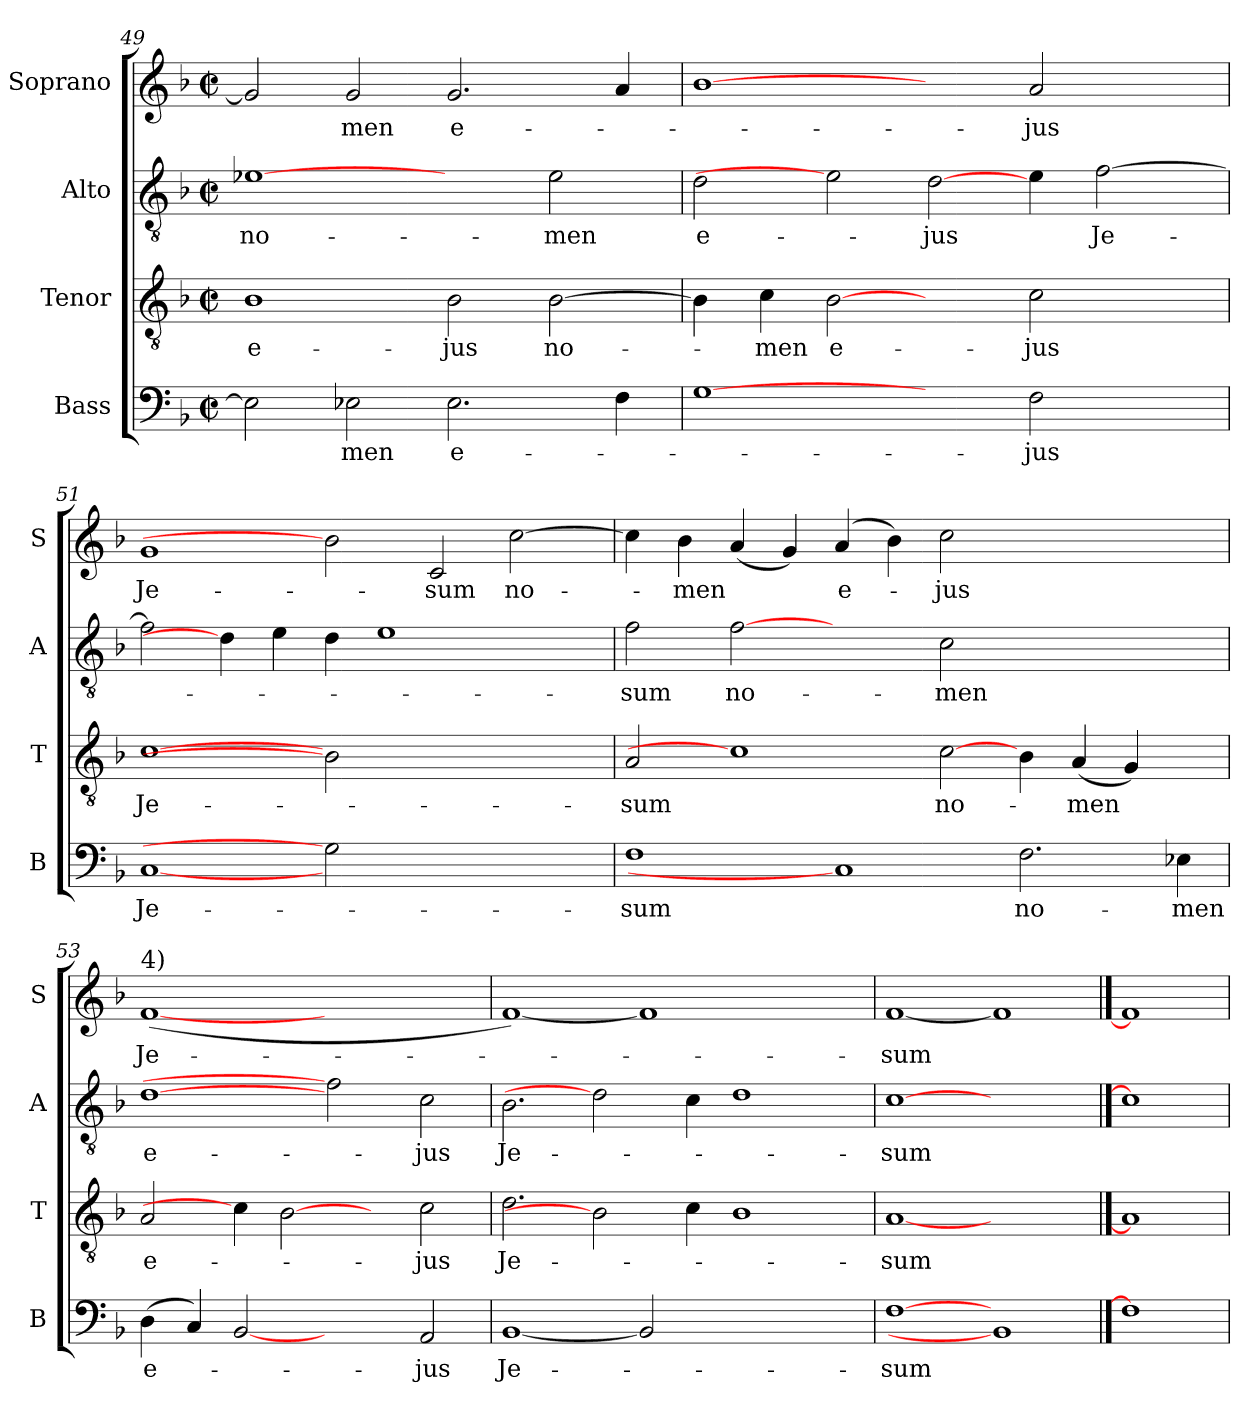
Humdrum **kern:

**kern	**text	**kern	**text	**kern	**text	**kern	**text
*part4	*part4	*part3	*part3	*part2	*part2	*part1	*part1
*staff4	*staff4	*staff3	*staff3	*staff2	*staff2	*staff1	*staff1
*I"Bass	*	*I"Tenor	*	*I"Alto	*	*I"Soprano	*
*I'B	*	*I'T	*	*I'A	*	*I'S	*
*clefF4	*	*clefGv2	*	*clefGv2	*	*clefG2	*
*k[b-]	*	*k[b-]	*	*k[b-]	*	*k[b-]	*
*F:	*	*F:	*	*F:	*	*F:	*
*M2/2	*	*M2/2	*	*M2/2	*	*M2/2	*
*met(c|)	*	*met(c|)	*	*met(c|)	*	*met(c|)	*
=49	=49	=49	=49	=49	=49	=49	=49
!	!	!	!LO:LY:b	!	!LO:LY:b	!	!
2E-\]	.	1B-	e-	[1e-X	no-	2g/]	.
!	!LO:LY:b	!	!	!	!	!	!LO:LY:b
2E-X\	-men	.	.	.	.	2g/	-men
!	!LO:LY:b	!	!LO:LY:b	!	!	!	!LO:LY:b
2.E-\	e-	2B-\	-jus	2ryy	.	2.g/	e-
!	!	!	!LO:LY:b	!	!LO:LY:b	!	!
.	.	[2B-\	no-	2e-\	-men	.	.
4F\	.	.	.	.	.	4a/	.
=50	=50	=50	=50	=50	=50	=50	=50
!	!	!	!	!	!LO:LY:b	!	!
[1G	.	4B-\]	.	2d\	e-	[1b-	.
!	!	!	!LO:LY:b	!	!	!	!
.	.	4c\	-men	.	.	.	.
!	!	!	!LO:LY:b	!	!	!	!
.	.	[2B-	e-	2e-]	.	.	.
!	!	!	!	!	!LO:LY:b	!	!
2ryy	.	2ryy	.	[2d\	-jus	2ryy	.
!	!LO:LY:b	!	!LO:LY:b	!	!	!	!LO:LY:b
2F\	-jus	2c\	-jus	4e\	.	2a/	-jus
!	!	!	!	!	!LO:LY:b	!	!
.	.	.	.	[2f\	Je-	.	.
4ryy	.	4ryy	.	.	.	4ryy	.
!!LO:LB:g=z
=51	=51	=51	=51	=51	=51	=51	=51
!	!LO:LY:b	!	!LO:LY:b	!	!	!	!LO:LY:b
[1C	Je-	[1c	Je-	2f\]	.	1g	Je-
.	.	.	.	4d\]	.	.	.
.	.	.	.	4e\	.	.	.
2G]	.	2B-]	.	4d\	.	2b-]	.
.	.	.	.	1e	.	.	.
!	!	!	!	!	!	!	!LO:LY:b
1ryy	.	1ryy	.	.	.	2c/	-sum
!	!	!	!	!	!	!	!LO:LY:b
.	.	.	.	.	.	[2cc\	no-
.	.	.	.	4ryy	.	.	.
=52	=52	=52	=52	=52	=52	=52	=52
!	!LO:LY:b	!	!LO:LY:b	!	!LO:LY:b	!	!
1F	-sum	2A/	-sum	2f\	-sum	4cc\]	.
!	!	!	!	!	!	!	!LO:LY:b
.	.	.	.	.	.	4b-\	-men
!	!	!	!	!	!LO:LY:b	!	!
.	.	1c]	.	[2f	no-	(<4a/	.
.	.	.	.	.	.	4g/)	.
!	!	!	!	!	!	!	!LO:LY:b
1C]	.	.	.	2ryy	.	(4a/	e-
.	.	.	.	.	.	4b-\)	.
!	!	!	!LO:LY:b	!	!LO:LY:b	!	!LO:LY:b
.	.	[2c\	no-	2c\	-men	2cc\	-jus
!	!LO:LY:b	!	!	!	!	!	!
2.F\	no-	4B-\	.	1ryy	.	1ryy	.
!	!	!	!LO:LY:b	!	!	!	!
.	.	(<4A/	-men	.	.	.	.
.	.	4G/)	.	.	.	.	.
!	!LO:LY:b	!	!	!	!	!	!
4E-X\	-men	4ryy	.	.	.	.	.
=53	=53	=53	=53	=53	=53	=53	=53
!	!	!	!	!	!	!LO:TX:a:t=4)	!
!	!LO:LY:b	!	!LO:LY:b	!	!LO:LY:b	!	!LO:LY:b
(>4D\	e-	2A/	e-	[1d	e-	(<[1f	Je-
4C/)	.	.	.	.	.	.	.
[2BB-	.	4c\]	.	.	.	.	.
.	.	[2B-	.	.	.	.	.
2ryy	.	.	.	2f]	.	1ryy	.
.	.	4ryy	.	.	.	.	.
!	!LO:LY:b	!	!LO:LY:b	!	!LO:LY:b	!	!
2AA/	-jus	2c\	-jus	2c\	-jus	.	.
=54	=54	=54	=54	=54	=54	=54	=54
!	!LO:LY:b	!	!LO:LY:b	!	!LO:LY:b	!	!
[1BB-	Je-	2.d\	Je-	2.B-\	Je-	[1f)	.
.	.	2B-]	.	2d]	.	.	.
2BB-]	.	.	.	.	.	1f]	.
.	.	4c\	.	4c\	.	.	.
1ryy	.	1B-	.	1d	.	.	.
.	.	.	.	.	.	2ryy	.
=55	=55	=55	=55	=55	=55	=55	=55
!	!LO:LY:b	!	!LO:LY:b	!	!LO:LY:b	!	!LO:LY:b
[1F	-sum	[1A	-sum	[1c	-sum	[1f	-sum
1BB-]	.	1ryy	.	1ryy	.	1f]	.
==56	==56	==56	==56	==56	==56	==56	==56
1F]	.	1A]	.	1c]	.	1f]	.
=	=	=	=	=	=	=	=
*-	*-	*-	*-	*-	*-	*-	*-
